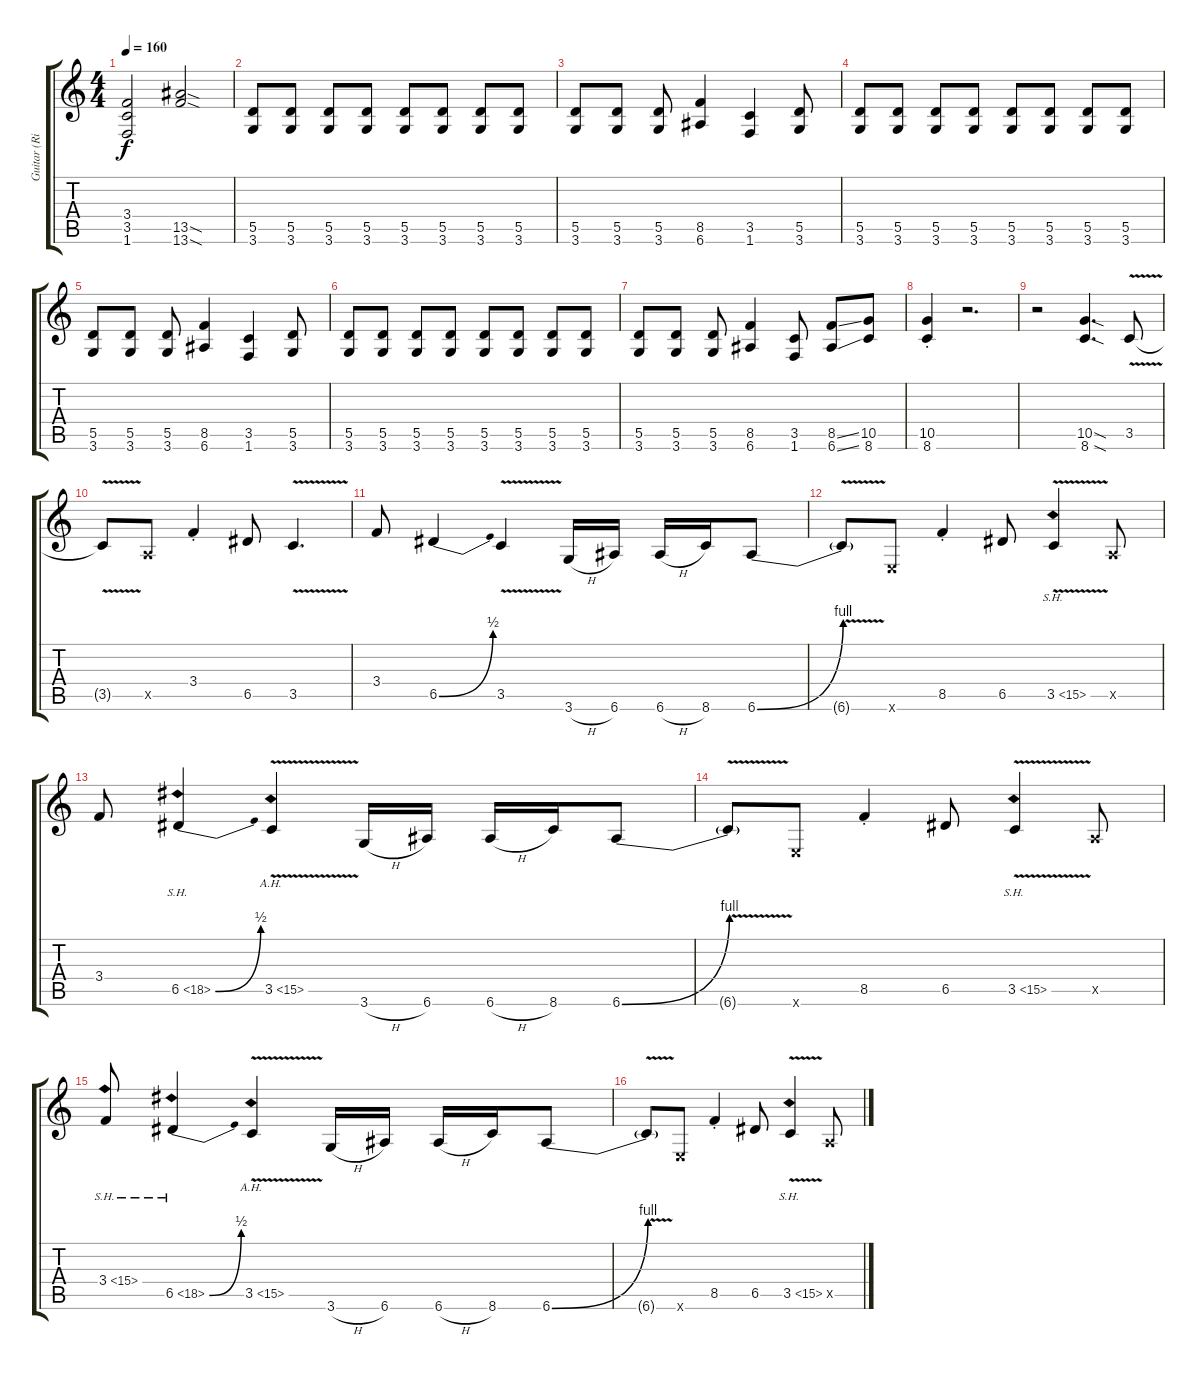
\track ("Guitar (Right)" "Guitar (Ri") {instrument overdrivenguitar}
\staff {score tabs}
\tuning (E4 B3 G3 D3 A2 E2) {hide}
\ts (4 4)
\tempo 160
\clef g2
\ks c
(3.4 3.5 1.6).2{dy f} (13.5{sod} 13.6{sod}).2 |
(5.5 3.6).8 (5.5 3.6).8 (5.5 3.6).8 (5.5 3.6).8 (5.5 3.6).8 (5.5 3.6).8 (5.5 3.6).8 (5.5 3.6).8 |
(5.5 3.6).8 (5.5 3.6).8 (5.5 3.6).8 (8.5 6.6).4 (3.5 1.6).4 (5.5 3.6).8 |
(5.5 3.6).8 (5.5 3.6).8 (5.5 3.6).8 (5.5 3.6).8 (5.5 3.6).8 (5.5 3.6).8 (5.5 3.6).8 (5.5 3.6).8 |
(5.5 3.6).8 (5.5 3.6).8 (5.5 3.6).8 (8.5 6.6).4 (3.5 1.6).4 (5.5 3.6).8 |
(5.5 3.6).8 (5.5 3.6).8 (5.5 3.6).8 (5.5 3.6).8 (5.5 3.6).8 (5.5 3.6).8 (5.5 3.6).8 (5.5 3.6).8 |
(5.5 3.6).8 (5.5 3.6).8 (5.5 3.6).8 (8.5 6.6).4 (3.5 1.6).8 (8.5{ss} 6.6{ss}).8 (10.5 8.6).8 |
(10.5{st} 8.6{st}).4 r.2{d} |
r.2 (10.5{sod} 8.6{sod}).4{d} 3.5{v}.8 |
3.5{v t}.8 0.5{x}.8 3.4{st}.4 6.5.8 3.5{v}.4{d} |
3.4.8 6.5{be (bend 0 0 60 2)}.4 3.5{v}.4 3.6{h}.16 6.6.16 6.6{h}.16 8.6.16 6.6{be (bend 0 0 60 4)}.8 |
6.6{v t}.8 0.6{x}.8 8.5{st}.4 6.5.8 3.5{sh 12 v}.4 0.5{x}.8 |
3.4.8 6.5{be (bend 0 0 60 2) sh 12}.4 3.5{ah 12 v}.4 3.6{h}.16 6.6.16 6.6{h}.16 8.6.16 6.6{be (bend 0 0 60 4)}.8 |
6.6{v t}.8 0.6{x}.8 8.5{st}.4 6.5.8 3.5{sh 12 v}.4 0.5{x}.8 |
3.4{sh 12}.8 6.5{be (bend 0 0 60 2) sh 12}.4 3.5{ah 12 v}.4 3.6{h}.16 6.6.16 6.6{h}.16 8.6.16 6.6{be (bend 0 0 60 4)}.8 |
6.6{v t}.8 0.6{x}.8 8.5{st}.4 6.5.8 3.5{sh 12 v}.4 0.5{x}.8
